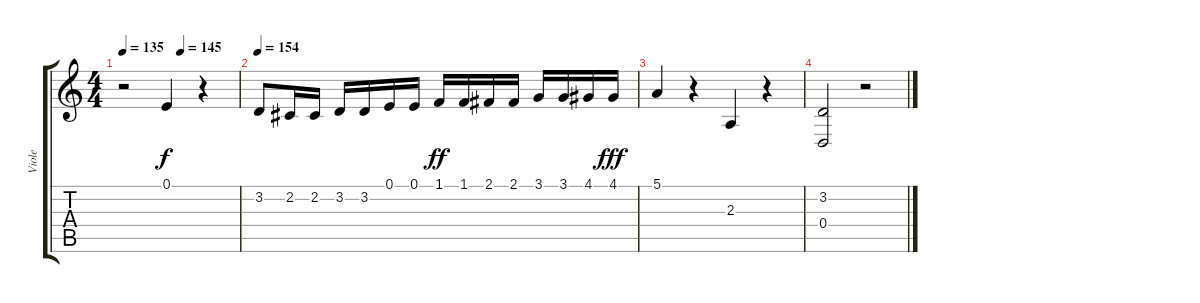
\track ("Viole" "Viole") {instrument viola}
\staff {score tabs}
\tuning (E4 B3 G3 D3 A2 E2) {hide}
\ts (4 4)
\tempo 135
\tempo (145 0.5)
\clef g2
\ks c
r.2{dy f} 0.1.4 r.4 |
\tempo 154
3.2.8 2.2.16 2.2.16 3.2.16 3.2.16 0.1.16 0.1.16 1.1.16{dy ff} 1.1.16 2.1.16 2.1.16 3.1.16 3.1.16 4.1.16 4.1.16{dy fff} |
5.1.4 r.4 2.3.4 r.4 |
(3.2 0.4).2 r.2
